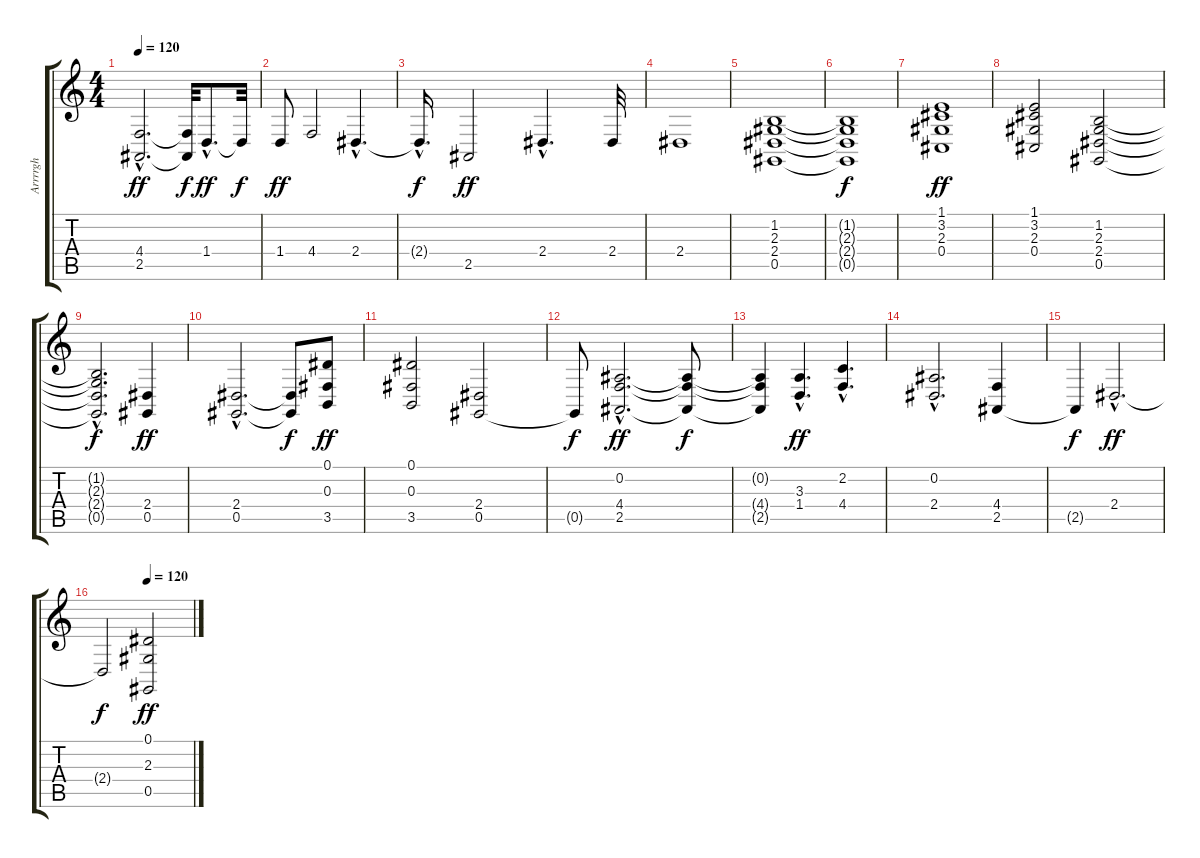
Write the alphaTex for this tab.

\track ("Arrrrgh" "Arrrrgh") {instrument choiraahs}
\staff {score tabs}
\tuning (Eb4 Bb3 Gb3 Db3 Ab2 Eb2) {hide}
\ts (4 4)
\tempo 120
\clef g2
\ks c
(4.4{hac} 2.5{hac}).2{d dy ff} (4.4{t} 2.5{t}).32{dy f} 1.4{hac}.8{d dy ff} 1.4{t}.32{dy f} |
1.4.8{dy ff} 4.4.2 2.4{hac}.4{d} |
2.4{hac t}.16{d dy f} 2.5.2{dy ff} 2.4{hac}.4{d} 2.4.32 |
2.4.1 |
(1.2 2.3 2.4 0.5).1 |
(1.2{t} 2.3{t} 2.4{t} 0.5{t}).1{dy f} |
(1.1 3.2 2.3 0.4).1{dy ff} |
(1.1 3.2 2.3 0.4).2 (1.2 2.3 2.4 0.5).2 |
(1.2{hac t} 2.3{hac t} 2.4{hac t} 0.5{hac t}).2{d dy f} (2.4 0.5).4{dy ff} |
(2.4{hac} 0.5{hac}).2{d} (2.4{t} 0.5{t}).8{dy f} (0.1 0.3 3.5).8{dy ff} |
(0.1 0.3 3.5).2 (2.4 0.5).2 |
0.5{t}.8{dy f} (0.2{hac} 4.4{hac} 2.5{hac}).2{d dy ff} (0.2{t} 4.4{t} 2.5{t}).8{dy f} |
(0.2{t} 4.4{t} 2.5{t}).4 (3.3{hac} 1.4{hac}).4{d dy ff} (2.2{hac} 4.4{hac}).4{d} |
(0.2{hac} 2.4{hac}).2{d} (4.4 2.5).4 |
2.5{t}.4{dy f} 2.4{hac}.2{d dy ff} |
\tempo (120 0.5)
2.4{t}.2{dy f} (0.1 2.3 0.5).2{dy ff}
